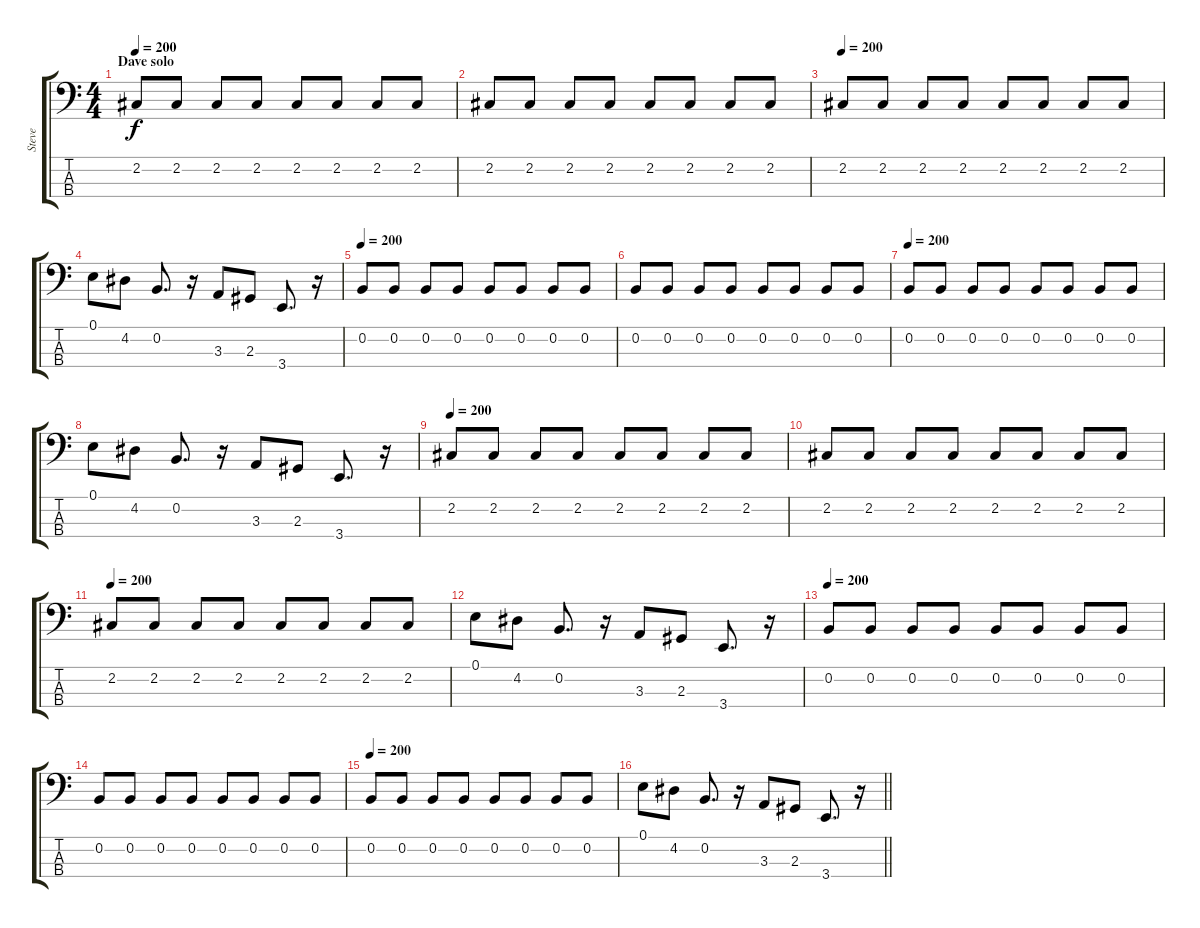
\track ("Steve" "Steve") {instrument electricbassfinger}
\staff {score tabs}
\tuning (E2 B1 Gb1 Db1) {hide}
\ts (4 4)
\section ("" "Dave solo")
\tempo 200
\clef f4
\ks c
2.2.8{dy f} 2.2.8 2.2.8 2.2.8 2.2.8 2.2.8 2.2.8 2.2.8 |
2.2.8 2.2.8 2.2.8 2.2.8 2.2.8 2.2.8 2.2.8 2.2.8 |
\tempo 200
2.2.8 2.2.8 2.2.8 2.2.8 2.2.8 2.2.8 2.2.8 2.2.8 |
0.1.8 4.2.8 0.2.8{d} r.16 3.3.8 2.3.8 3.4.8{d} r.16 |
\tempo 200
0.2.8 0.2.8 0.2.8 0.2.8 0.2.8 0.2.8 0.2.8 0.2.8 |
0.2.8 0.2.8 0.2.8 0.2.8 0.2.8 0.2.8 0.2.8 0.2.8 |
\tempo 200
0.2.8 0.2.8 0.2.8 0.2.8 0.2.8 0.2.8 0.2.8 0.2.8 |
0.1.8 4.2.8 0.2.8{d} r.16 3.3.8 2.3.8 3.4.8{d} r.16 |
\tempo 200
2.2.8 2.2.8 2.2.8 2.2.8 2.2.8 2.2.8 2.2.8 2.2.8 |
2.2.8 2.2.8 2.2.8 2.2.8 2.2.8 2.2.8 2.2.8 2.2.8 |
\tempo 200
2.2.8 2.2.8 2.2.8 2.2.8 2.2.8 2.2.8 2.2.8 2.2.8 |
0.1.8 4.2.8 0.2.8{d} r.16 3.3.8 2.3.8 3.4.8{d} r.16 |
\tempo 200
0.2.8 0.2.8 0.2.8 0.2.8 0.2.8 0.2.8 0.2.8 0.2.8 |
0.2.8 0.2.8 0.2.8 0.2.8 0.2.8 0.2.8 0.2.8 0.2.8 |
\tempo 200
0.2.8 0.2.8 0.2.8 0.2.8 0.2.8 0.2.8 0.2.8 0.2.8 |
\barLineRight lightlight
0.1.8 4.2.8 0.2.8{d} r.16 3.3.8 2.3.8 3.4.8{d} r.16
